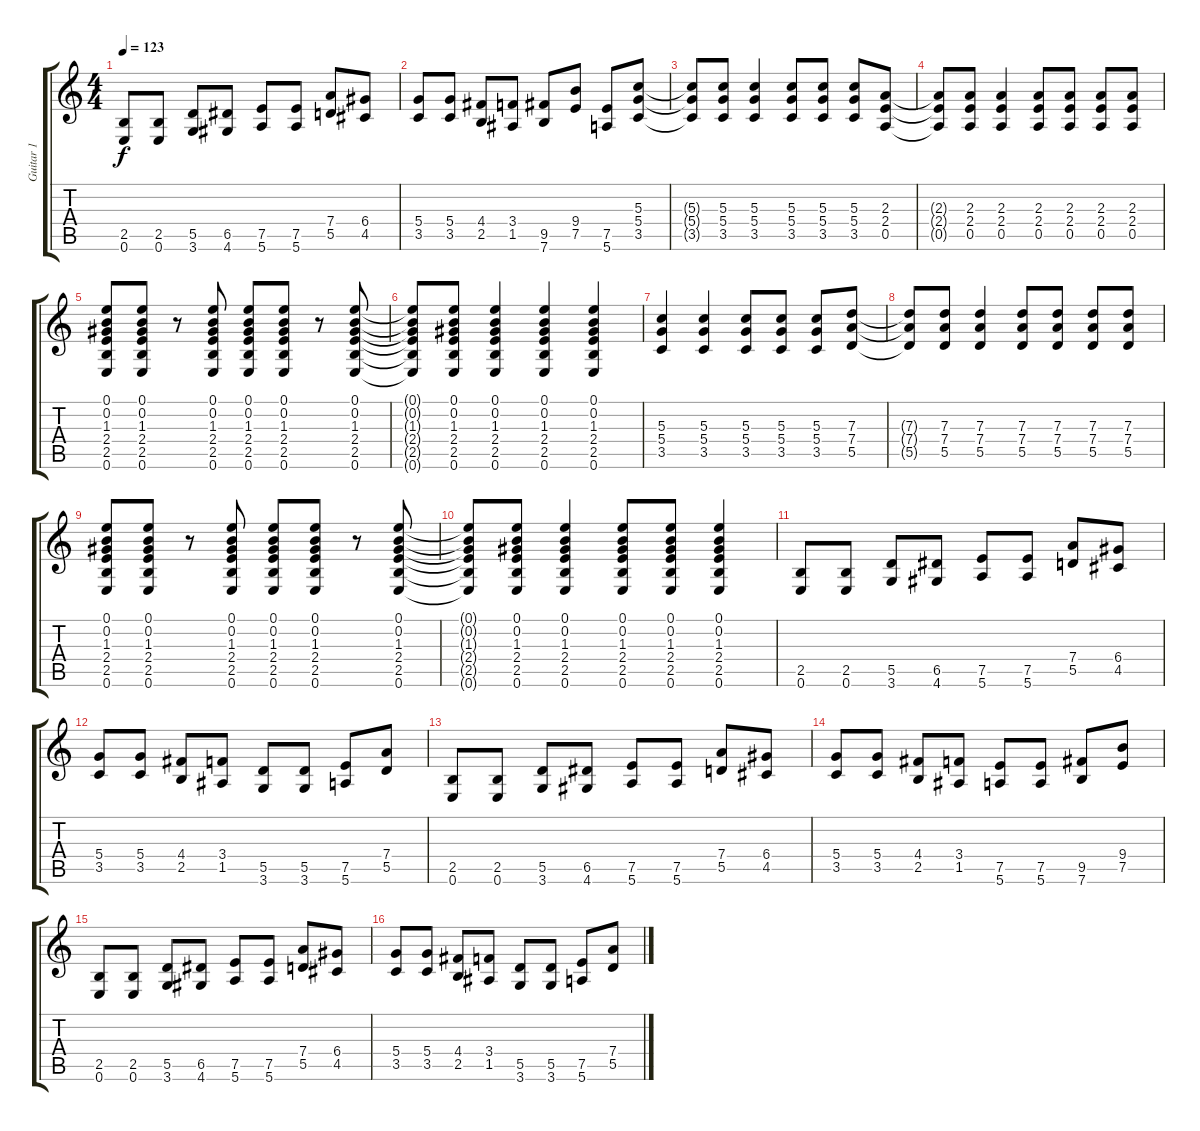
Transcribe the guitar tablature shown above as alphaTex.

\track ("Guitar 1" "Guitar 1") {instrument overdrivenguitar}
\staff {score tabs}
\tuning (E4 B3 G3 D3 A2 E2) {hide}
\ts (4 4)
\tempo 123
\clef g2
\ks c
(2.5 0.6).8{dy f} (2.5 0.6).8 (5.5 3.6).8 (6.5 4.6).8 (7.5 5.6).8 (7.5 5.6).8 (7.4 5.5).8 (6.4 4.5).8 |
(5.4 3.5).8 (5.4 3.5).8 (4.4 2.5).8 (3.4 1.5).8 (9.5 7.6).8 (9.4 7.5).8 (7.5 5.6).8 (5.3 5.4 3.5).8 |
(5.3{t} 5.4{t} 3.5{t}).8 (5.3 5.4 3.5).8 (5.3 5.4 3.5).4 (5.3 5.4 3.5).8 (5.3 5.4 3.5).8 (5.3 5.4 3.5).8 (2.3 2.4 0.5).8 |
(2.3{t} 2.4{t} 0.5{t}).8 (2.3 2.4 0.5).8 (2.3 2.4 0.5).4 (2.3 2.4 0.5).8 (2.3 2.4 0.5).8 (2.3 2.4 0.5).8 (2.3 2.4 0.5).8 |
(0.1 0.2 1.3 2.4 2.5 0.6).8 (0.1 0.2 1.3 2.4 2.5 0.6).8 r.8 (0.1 0.2 1.3 2.4 2.5 0.6).8 (0.1 0.2 1.3 2.4 2.5 0.6).8 (0.1 0.2 1.3 2.4 2.5 0.6).8 r.8 (0.1 0.2 1.3 2.4 2.5 0.6).8 |
(0.1{t} 0.2{t} 1.3{t} 2.4{t} 2.5{t} 0.6{t}).8 (0.1 0.2 1.3 2.4 2.5 0.6).8 (0.1 0.2 1.3 2.4 2.5 0.6).4 (0.1 0.2 1.3 2.4 2.5 0.6).4 (0.1 0.2 1.3 2.4 2.5 0.6).4 |
(5.3 5.4 3.5).4 (5.3 5.4 3.5).4 (5.3 5.4 3.5).8 (5.3 5.4 3.5).8 (5.3 5.4 3.5).8 (7.3 7.4 5.5).8 |
(7.3{t} 7.4{t} 5.5{t}).8 (7.3 7.4 5.5).8 (7.3 7.4 5.5).4 (7.3 7.4 5.5).8 (7.3 7.4 5.5).8 (7.3 7.4 5.5).8 (7.3 7.4 5.5).8 |
(0.1 0.2 1.3 2.4 2.5 0.6).8 (0.1 0.2 1.3 2.4 2.5 0.6).8 r.8 (0.1 0.2 1.3 2.4 2.5 0.6).8 (0.1 0.2 1.3 2.4 2.5 0.6).8 (0.1 0.2 1.3 2.4 2.5 0.6).8 r.8 (0.1 0.2 1.3 2.4 2.5 0.6).8 |
(0.1{t} 0.2{t} 1.3{t} 2.4{t} 2.5{t} 0.6{t}).8 (0.1 0.2 1.3 2.4 2.5 0.6).8 (0.1 0.2 1.3 2.4 2.5 0.6).4 (0.1 0.2 1.3 2.4 2.5 0.6).8 (0.1 0.2 1.3 2.4 2.5 0.6).8 (0.1 0.2 1.3 2.4 2.5 0.6).4 |
(2.5 0.6).8 (2.5 0.6).8 (5.5 3.6).8 (6.5 4.6).8 (7.5 5.6).8 (7.5 5.6).8 (7.4 5.5).8 (6.4 4.5).8 |
(5.4 3.5).8 (5.4 3.5).8 (4.4 2.5).8 (3.4 1.5).8 (5.5 3.6).8 (5.5 3.6).8 (7.5 5.6).8 (7.4 5.5).8 |
(2.5 0.6).8 (2.5 0.6).8 (5.5 3.6).8 (6.5 4.6).8 (7.5 5.6).8 (7.5 5.6).8 (7.4 5.5).8 (6.4 4.5).8 |
(5.4 3.5).8 (5.4 3.5).8 (4.4 2.5).8 (3.4 1.5).8 (7.5 5.6).8 (7.5 5.6).8 (9.5 7.6).8 (9.4 7.5).8 |
(2.5 0.6).8 (2.5 0.6).8 (5.5 3.6).8 (6.5 4.6).8 (7.5 5.6).8 (7.5 5.6).8 (7.4 5.5).8 (6.4 4.5).8 |
(5.4 3.5).8 (5.4 3.5).8 (4.4 2.5).8 (3.4 1.5).8 (5.5 3.6).8 (5.5 3.6).8 (7.5 5.6).8 (7.4 5.5).8
